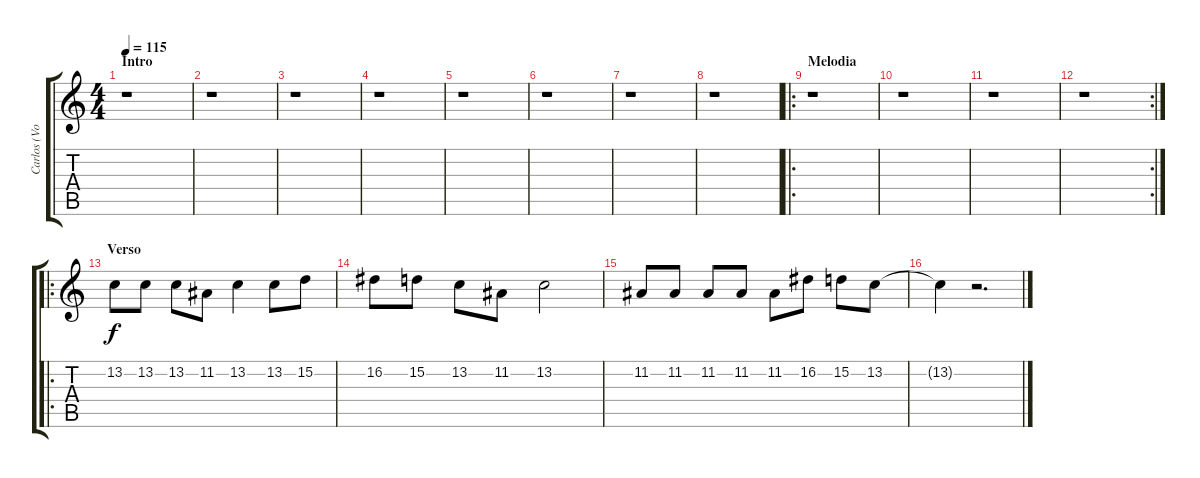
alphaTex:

\track ("Carlos (Voz)" "Carlos (Vo") {instrument clarinet}
\staff {score tabs}
\tuning (E4 B3 G3 D3 A2 E2) {hide}
\ts (4 4)
\section ("" "Intro")
\tempo 115
\clef g2
\ks c
r.1{dy f instrument clarinet} |
r.1 |
r.1 |
r.1 |
r.1 |
r.1 |
r.1 |
r.1 |
\ro
\section ("" "Melodia")
r.1 |
r.1 |
r.1 |
\rc 2
r.1 |
\ro
\section ("" "Verso")
13.2.8 13.2.8 13.2.8 11.2.8 13.2.4 13.2.8 15.2.8 |
16.2.8 15.2.8 13.2.8 11.2.8 13.2.2 |
11.2.8 11.2.8 11.2.8 11.2.8 11.2.8 16.2.8 15.2.8 13.2.8 |
13.2{t}.4 r.2{d}
